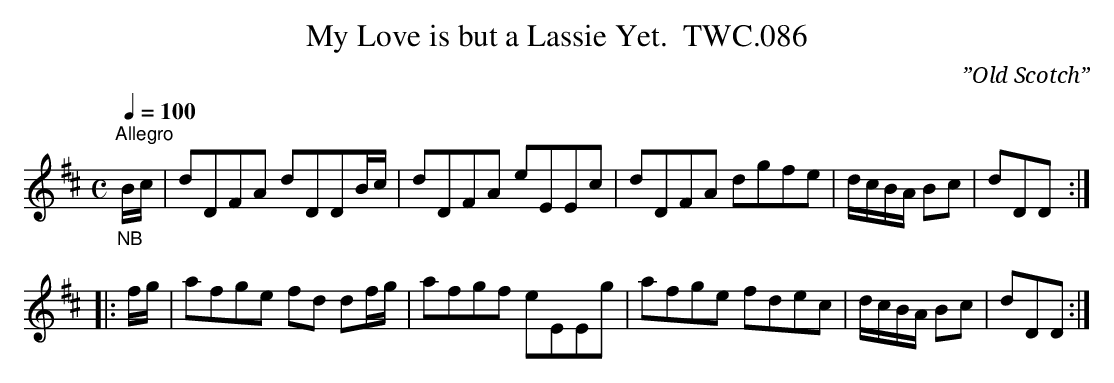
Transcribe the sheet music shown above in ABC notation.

X:1
T:My Love is but a Lassie Yet.  TWC.086
L:1/8
C:”Old Scotch”
M:C
Q:1/4=100
K:D
"^Allegro""_NB"\
B/c/|dDFA dDDB/c/|dDFA eEEc |dDFA dgfe|d/c/B/A/ Bc |dDD :|
|: f/g/|afge fd df/g/|afgf eEEg|afge fdec|d/c/B/A/ Bc |dDD :|
